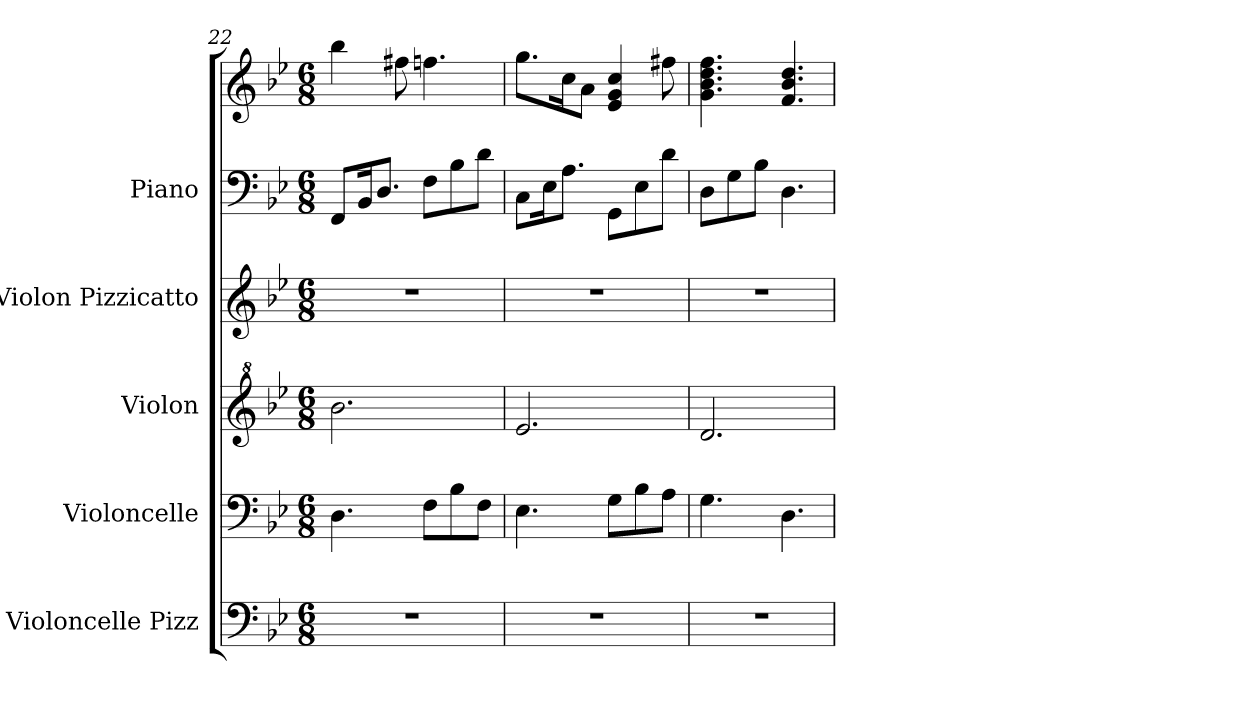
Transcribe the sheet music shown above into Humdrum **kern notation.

**kern	**kern	**kern	**kern	**kern	**kern
*part5	*part4	*part3	*part2	*part1	*part1
*staff6	*staff5	*staff4	*staff3	*staff2	*staff1
*I"Violoncelle Pizz	*I"Violoncelle	*I"Violon	*I"Violon Pizzicatto	*I"Piano	*
*I'Vlc Pizz	*I'Vlc	*I'Vln.	*I'Vln. Pizz.	*I'Pia.	*
*clefF4	*clefF4	*clefG^2	*clefG2	*clefF4	*clefG2
*k[b-e-]	*k[b-e-]	*k[b-e-]	*k[b-e-]	*k[b-e-]	*k[b-e-]
*M6/8	*M6/8	*M6/8	*M6/8	*M6/8	*M6/8
=22	=22	=22	=22	=22	=22
2.r	4.D\	2.bb-\	2.r	8FF/L	4bb-\
.	.	.	.	16BB-/K	.
.	.	.	.	8.D/J	.
.	.	.	.	.	8ff#X\
.	8F\L	.	.	8F\L	4.ffn\
.	8B-\	.	.	8B-\	.
.	8F\J	.	.	8d\J	.
=23	=23	=23	=23	=23	=23
2.r	4.E-\	2.ee-/	2.r	8C\L	8.gg\L
.	.	.	.	16E-\K	.
.	.	.	.	8.A\J	16cc\K
.	.	.	.	.	8a\J
.	8G\L	.	.	8GG\L	4e-/ 4g/ 4cc/
.	8B-\	.	.	8E-\	.
.	8A\J	.	.	8d\J	8ff#X\
=24	=24	=24	=24	=24	=24
2.r	4.G\	2.dd/	2.r	8D\L	4.g\ 4.b-\ 4.dd\ 4.ff\
.	.	.	.	8G\	.
.	.	.	.	8B-\J	.
.	4.D\	.	.	4.D\	4.f/ 4.b-/ 4.dd/
=	=	=	=	=	=
*-	*-	*-	*-	*-	*-
